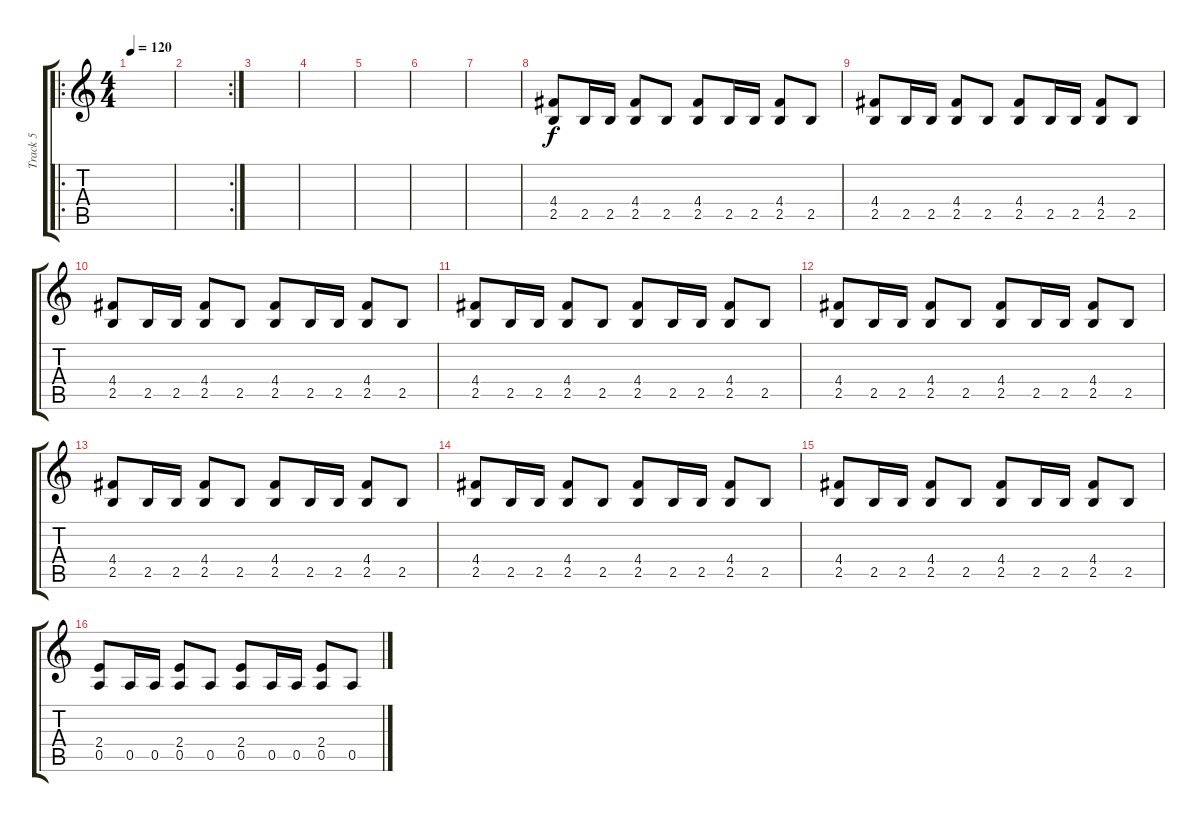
\track ("Track 5" "Track 5") {instrument distortionguitar}
\staff {score tabs}
\tuning (E4 B3 G3 D3 A2 E2) {hide}
\ro
\ts (4 4)
\tempo 120
\clef g2
\ks c
|
\rc 2
|
|
|
|
|
|
(4.4 2.5).8 2.5.16 2.5.16 (4.4 2.5).8 2.5.8 (4.4 2.5).8 2.5.16 2.5.16 (4.4 2.5).8 2.5.8 |
(4.4 2.5).8 2.5.16 2.5.16 (4.4 2.5).8 2.5.8 (4.4 2.5).8 2.5.16 2.5.16 (4.4 2.5).8 2.5.8 |
(4.4 2.5).8 2.5.16 2.5.16 (4.4 2.5).8 2.5.8 (4.4 2.5).8 2.5.16 2.5.16 (4.4 2.5).8 2.5.8 |
(4.4 2.5).8 2.5.16 2.5.16 (4.4 2.5).8 2.5.8 (4.4 2.5).8 2.5.16 2.5.16 (4.4 2.5).8 2.5.8 |
(4.4 2.5).8 2.5.16 2.5.16 (4.4 2.5).8 2.5.8 (4.4 2.5).8 2.5.16 2.5.16 (4.4 2.5).8 2.5.8 |
(4.4 2.5).8 2.5.16 2.5.16 (4.4 2.5).8 2.5.8 (4.4 2.5).8 2.5.16 2.5.16 (4.4 2.5).8 2.5.8 |
(4.4 2.5).8 2.5.16 2.5.16 (4.4 2.5).8 2.5.8 (4.4 2.5).8 2.5.16 2.5.16 (4.4 2.5).8 2.5.8 |
(4.4 2.5).8 2.5.16 2.5.16 (4.4 2.5).8 2.5.8 (4.4 2.5).8 2.5.16 2.5.16 (4.4 2.5).8 2.5.8 |
(2.4 0.5).8 0.5.16 0.5.16 (2.4 0.5).8 0.5.8 (2.4 0.5).8 0.5.16 0.5.16 (2.4 0.5).8 0.5.8
